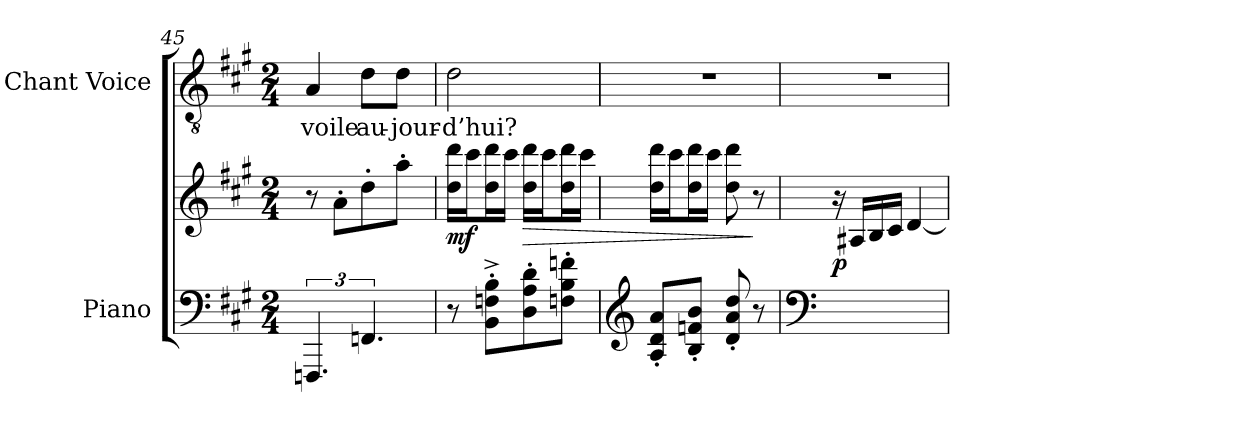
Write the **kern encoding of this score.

**kern	**kern	**dynam	**kern	**text
*part2	*part2	*part2	*part1	*part1
*staff3	*staff2	*staff2/3	*staff1	*staff1
*I"Piano	*	*	*I"Chant Voice	*
*I'Pno	*	*	*	*
*clefF4	*clefG2	*	*clefGv2	*
*k[f#c#g#]	*k[f#c#g#]	*	*k[f#c#g#]	*
*M2/4	*M2/4	*	*M2/4	*
=45	=45	=45	=45	=45
6.FFFn/	8r	.	4A/	voile
.	8a'\L	.	.	.
6.FFn/	8dd'\	.	8d\L	au-
.	8aa'\J	.	8d\J	-jour-
=46	=46	=46	=46	=46
!	!	!LO:DY:b	!	!
8r	16dd\ 16ddd\LL	mf	2d\	-d’hui?
.	16ccc#\J	.	.	.
8BB\'^< 8Fn\'^< 8B\'^<L	16dd\ 16ddd\L	.	.	.
.	16ccc#\JJ	.	.	.
!	!	!LO:HP:b	!	!
8D\' 8A\' 8d\'	16dd\ 16ddd\LL	>	.	.
.	16ccc#\J	.	.	.
8Fn\' 8B\' 8fn\'J	16dd\ 16ddd\L	.	.	.
.	16ccc#\JJ	.	.	.
=47	=47	=47	=47	=47
*clefG2	*	*	*	*
8A/' 8d/' 8a/'L	16dd\ 16ddd\LL	.	2r	.
.	16ccc#\J	.	.	.
8B/' 8fn/' 8b/'J	16dd\ 16ddd\L	.	.	.
.	16ccc#\JJ	.	.	.
8d/' 8a/' 8dd/'	8dd\ 8ddd\	.	.	.
8r	8r	]	.	.
=48	=48	=48	=48	=48
*clefF4	*	*	*	*
!	!	!LO:DY:b	!	!
2ryy	16r	p	2r	.
.	16A#X/LL	.	.	.
.	16B/	.	.	.
.	16c#/JJ	.	.	.
.	[>4d/	.	.	.
=	=	=	=	=
*-	*-	*-	*-	*-
